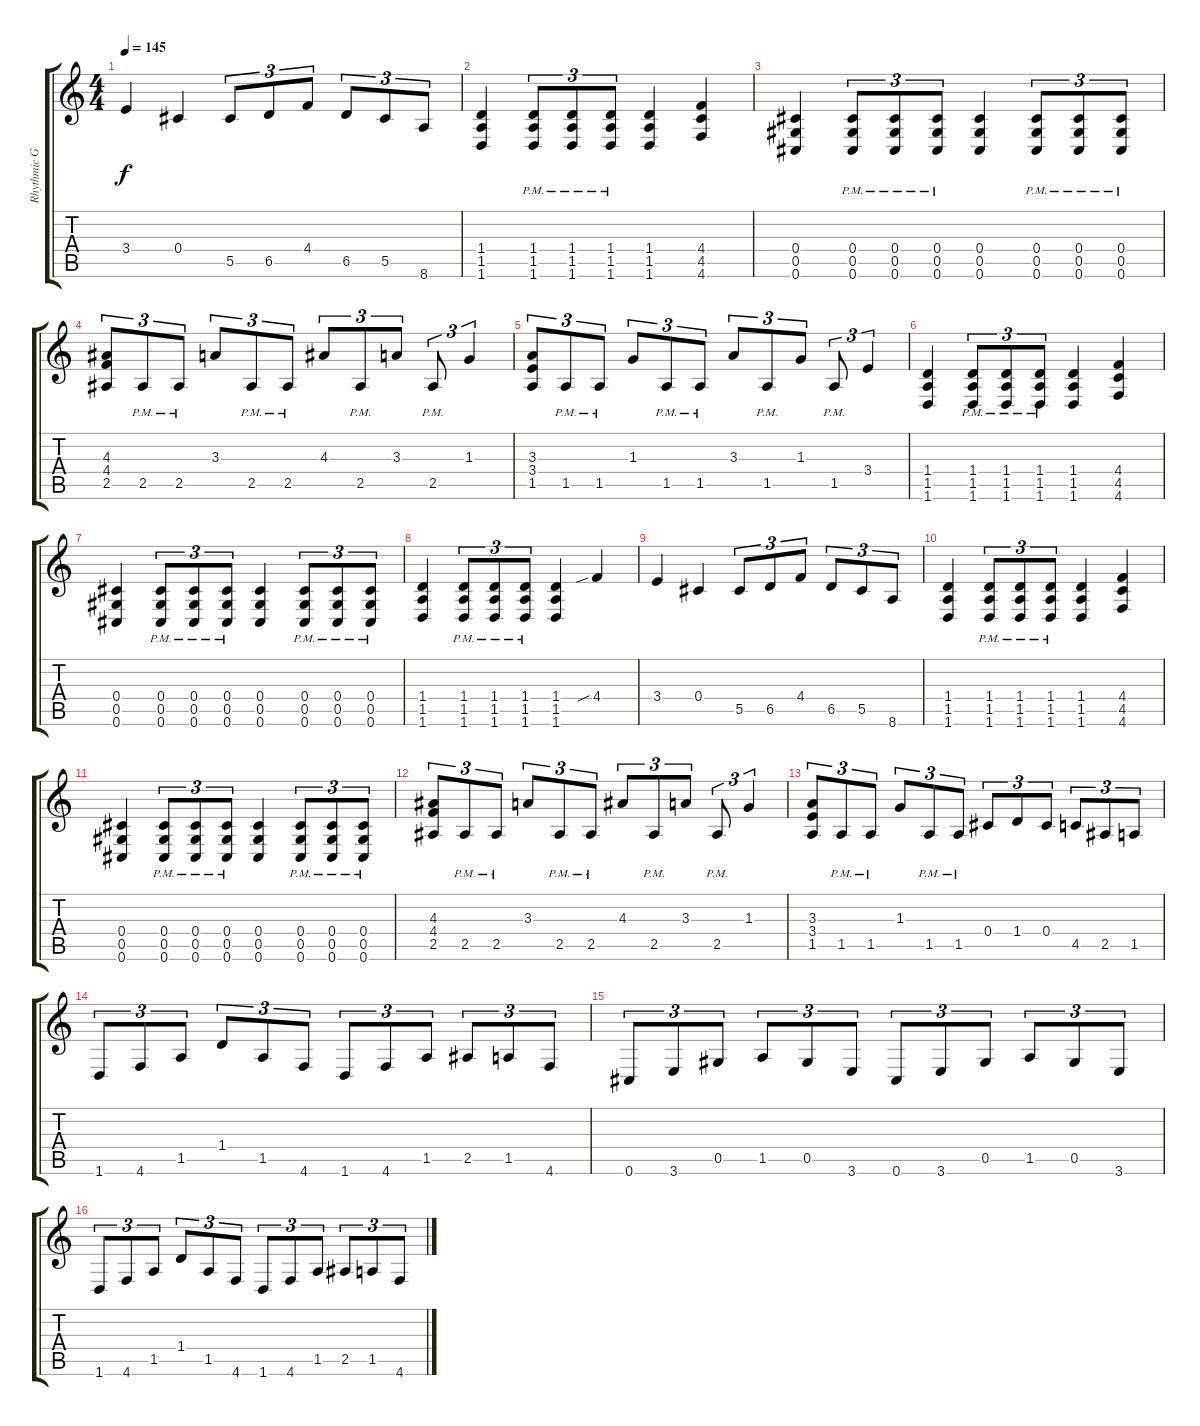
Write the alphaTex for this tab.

\track ("Rhythmic Guitar" "Rhythmic G") {instrument distortionguitar}
\staff {score tabs}
\tuning (Eb4 Bb3 Gb3 Db3 Ab2 Db2) {hide}
\ts (4 4)
\tempo 145
\clef g2
\ks c
3.4.4{dy f} 0.4.4 5.5.8{tu (3 2)} 6.5.8{tu (3 2)} 4.4.8{tu (3 2)} 6.5.8{tu (3 2)} 5.5.8{tu (3 2)} 8.6.8{tu (3 2)} |
(1.4 1.5 1.6).4 (1.4{pm} 1.5{pm} 1.6{pm}).8{tu (3 2)} (1.4{pm} 1.5{pm} 1.6{pm}).8{tu (3 2)} (1.4{pm} 1.5{pm} 1.6{pm}).8{tu (3 2)} (1.4 1.5 1.6).4 (4.4 4.5 4.6).4 |
(0.4 0.5 0.6).4 (0.4{pm} 0.5{pm} 0.6{pm}).8{tu (3 2)} (0.4{pm} 0.5{pm} 0.6{pm}).8{tu (3 2)} (0.4{pm} 0.5{pm} 0.6{pm}).8{tu (3 2)} (0.4 0.5 0.6).4 (0.4{pm} 0.5{pm} 0.6{pm}).8{tu (3 2)} (0.4{pm} 0.5{pm} 0.6{pm}).8{tu (3 2)} (0.4{pm} 0.5{pm} 0.6{pm}).8{tu (3 2)} |
(4.3 4.4 2.5).8{tu (3 2)} 2.5{pm}.8{tu (3 2)} 2.5{pm}.8{tu (3 2)} 3.3.8{tu (3 2)} 2.5{pm}.8{tu (3 2)} 2.5{pm}.8{tu (3 2)} 4.3.8{tu (3 2)} 2.5{pm}.8{tu (3 2)} 3.3.8{tu (3 2)} 2.5{pm}.8{tu (3 2)} 1.3.4{tu (3 2)} |
(3.3 3.4 1.5).8{tu (3 2)} 1.5{pm}.8{tu (3 2)} 1.5{pm}.8{tu (3 2)} 1.3.8{tu (3 2)} 1.5{pm}.8{tu (3 2)} 1.5{pm}.8{tu (3 2)} 3.3.8{tu (3 2)} 1.5{pm}.8{tu (3 2)} 1.3.8{tu (3 2)} 1.5{pm}.8{tu (3 2)} 3.4.4{tu (3 2)} |
(1.4 1.5 1.6).4 (1.4{pm} 1.5{pm} 1.6{pm}).8{tu (3 2)} (1.4{pm} 1.5{pm} 1.6{pm}).8{tu (3 2)} (1.4{pm} 1.5{pm} 1.6{pm}).8{tu (3 2)} (1.4 1.5 1.6).4 (4.4 4.5 4.6).4 |
(0.4 0.5 0.6).4 (0.4{pm} 0.5{pm} 0.6{pm}).8{tu (3 2)} (0.4{pm} 0.5{pm} 0.6{pm}).8{tu (3 2)} (0.4{pm} 0.5{pm} 0.6{pm}).8{tu (3 2)} (0.4 0.5 0.6).4 (0.4{pm} 0.5{pm} 0.6{pm}).8{tu (3 2)} (0.4{pm} 0.5{pm} 0.6{pm}).8{tu (3 2)} (0.4{pm} 0.5{pm} 0.6{pm}).8{tu (3 2)} |
(1.4 1.5 1.6).4 (1.4{pm} 1.5{pm} 1.6{pm}).8{tu (3 2)} (1.4{pm} 1.5{pm} 1.6{pm}).8{tu (3 2)} (1.4{pm} 1.5{pm} 1.6{pm}).8{tu (3 2)} (1.4 1.5 1.6).4 4.4{sib}.4 |
3.4.4 0.4.4 5.5.8{tu (3 2)} 6.5.8{tu (3 2)} 4.4.8{tu (3 2)} 6.5.8{tu (3 2)} 5.5.8{tu (3 2)} 8.6.8{tu (3 2)} |
(1.4 1.5 1.6).4 (1.4{pm} 1.5{pm} 1.6{pm}).8{tu (3 2)} (1.4{pm} 1.5{pm} 1.6{pm}).8{tu (3 2)} (1.4{pm} 1.5{pm} 1.6{pm}).8{tu (3 2)} (1.4 1.5 1.6).4 (4.4 4.5 4.6).4 |
(0.4 0.5 0.6).4 (0.4{pm} 0.5{pm} 0.6{pm}).8{tu (3 2)} (0.4{pm} 0.5{pm} 0.6{pm}).8{tu (3 2)} (0.4{pm} 0.5{pm} 0.6{pm}).8{tu (3 2)} (0.4 0.5 0.6).4 (0.4{pm} 0.5{pm} 0.6{pm}).8{tu (3 2)} (0.4{pm} 0.5{pm} 0.6{pm}).8{tu (3 2)} (0.4{pm} 0.5{pm} 0.6{pm}).8{tu (3 2)} |
(4.3 4.4 2.5).8{tu (3 2)} 2.5{pm}.8{tu (3 2)} 2.5{pm}.8{tu (3 2)} 3.3.8{tu (3 2)} 2.5{pm}.8{tu (3 2)} 2.5{pm}.8{tu (3 2)} 4.3.8{tu (3 2)} 2.5{pm}.8{tu (3 2)} 3.3.8{tu (3 2)} 2.5{pm}.8{tu (3 2)} 1.3.4{tu (3 2)} |
(3.3 3.4 1.5).8{tu (3 2)} 1.5{pm}.8{tu (3 2)} 1.5{pm}.8{tu (3 2)} 1.3.8{tu (3 2)} 1.5{pm}.8{tu (3 2)} 1.5{pm}.8{tu (3 2)} 0.4.8{tu (3 2)} 1.4.8{tu (3 2)} 0.4.8{tu (3 2)} 4.5.8{tu (3 2)} 2.5.8{tu (3 2)} 1.5.8{tu (3 2)} |
1.6.8{tu (3 2)} 4.6.8{tu (3 2)} 1.5.8{tu (3 2)} 1.4.8{tu (3 2)} 1.5.8{tu (3 2)} 4.6.8{tu (3 2)} 1.6.8{tu (3 2)} 4.6.8{tu (3 2)} 1.5.8{tu (3 2)} 2.5.8{tu (3 2)} 1.5.8{tu (3 2)} 4.6.8{tu (3 2)} |
0.6.8{tu (3 2)} 3.6.8{tu (3 2)} 0.5.8{tu (3 2)} 1.5.8{tu (3 2)} 0.5.8{tu (3 2)} 3.6.8{tu (3 2)} 0.6.8{tu (3 2)} 3.6.8{tu (3 2)} 0.5.8{tu (3 2)} 1.5.8{tu (3 2)} 0.5.8{tu (3 2)} 3.6.8{tu (3 2)} |
1.6.8{tu (3 2)} 4.6.8{tu (3 2)} 1.5.8{tu (3 2)} 1.4.8{tu (3 2)} 1.5.8{tu (3 2)} 4.6.8{tu (3 2)} 1.6.8{tu (3 2)} 4.6.8{tu (3 2)} 1.5.8{tu (3 2)} 2.5.8{tu (3 2)} 1.5.8{tu (3 2)} 4.6.8{tu (3 2)}
